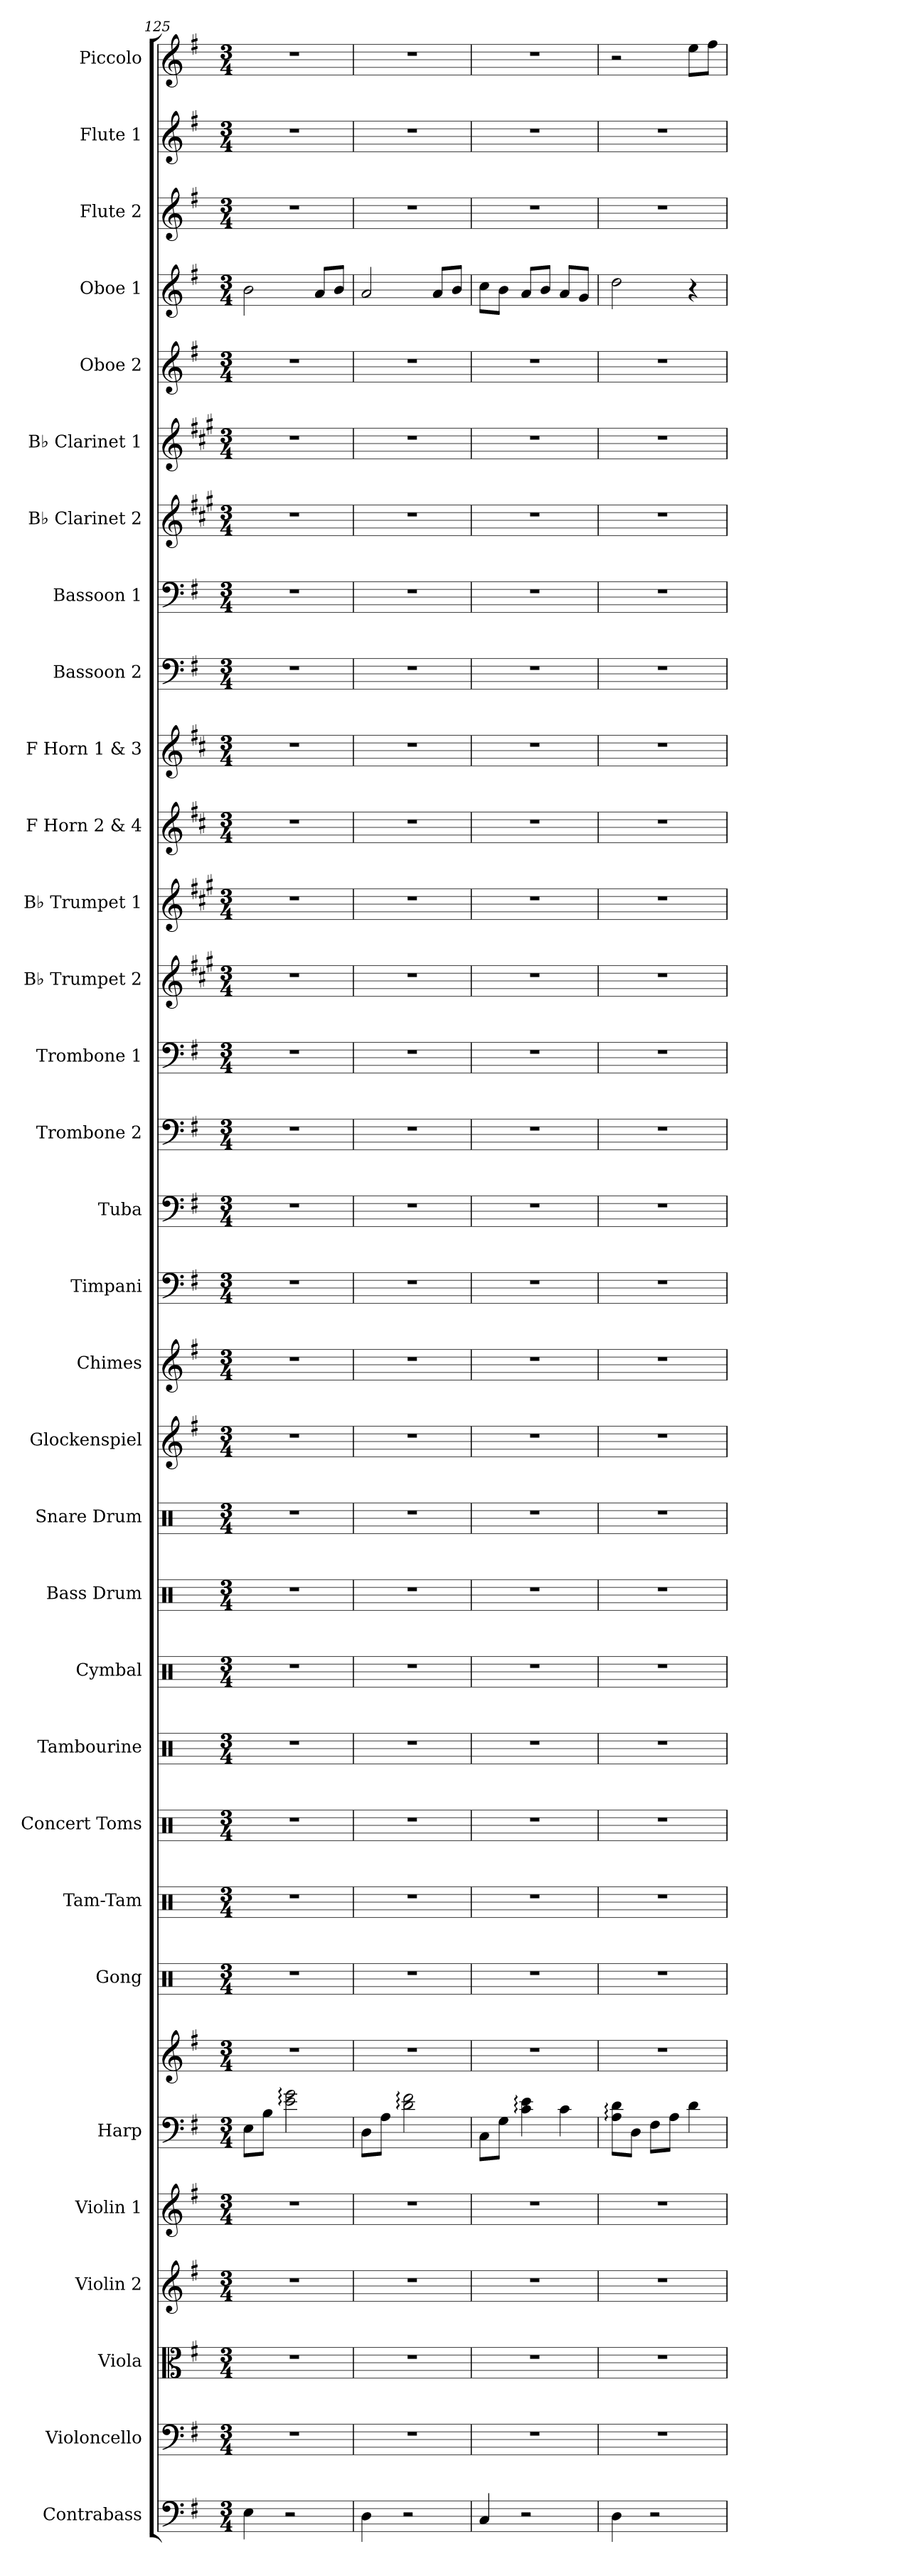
**kern	**kern	**kern	**kern	**kern	**kern	**kern	**kern	**kern	**kern	**kern	**kern	**kern	**kern	**kern	**kern	**kern	**kern	**kern	**kern	**kern	**kern	**kern	**kern	**kern	**kern	**kern	**kern	**kern	**kern	**kern	**kern	**kern	**dynam
*part32	*part31	*part30	*part29	*part28	*part27	*part27	*part26	*part25	*part24	*part23	*part22	*part21	*part20	*part19	*part18	*part17	*part16	*part15	*part14	*part13	*part12	*part11	*part10	*part9	*part8	*part7	*part6	*part5	*part4	*part3	*part2	*part1	*part1
*staff33	*staff32	*staff31	*staff30	*staff29	*staff28	*staff27	*staff26	*staff25	*staff24	*staff23	*staff22	*staff21	*staff20	*staff19	*staff18	*staff17	*staff16	*staff15	*staff14	*staff13	*staff12	*staff11	*staff10	*staff9	*staff8	*staff7	*staff6	*staff5	*staff4	*staff3	*staff2	*staff1	*staff1
*I"Contrabass	*I"Violoncello	*I"Viola	*I"Violin 2	*I"Violin 1	*I"Harp	*	*I"Gong	*I"Tam-Tam	*I"Concert Toms	*I"Tambourine	*I"Cymbal	*I"Bass Drum	*I"Snare Drum	*I"Glockenspiel	*I"Chimes	*I"Timpani	*I"Tuba	*I"Trombone 2	*I"Trombone 1	*I"B♭ Trumpet 2	*I"B♭ Trumpet 1	*I"F Horn 2 &amp; 4	*I"F Horn 1 &amp; 3	*I"Bassoon 2	*I"Bassoon 1	*I"B♭ Clarinet 2	*I"B♭ Clarinet 1	*I"Oboe 2	*I"Oboe 1	*I"Flute 2	*I"Flute 1	*I"Piccolo	*
*I'Cb.	*I'Vc.	*I'Vla.	*I'Vln. 2	*I'Vln. 1	*I'Hrp.	*	*I'Gong	*I'Tam	*I'C. Toms	*I'Tamb.	*I'Cym.	*I'B. Dr.	*I'Sn. Dr.	*I'Glock.	*I'Cme.	*I'Timp.	*I'Tba.	*I'Tbn. 2	*I'Tbn. 1	*I'B♭ Tpt. 2	*I'B♭ Tpt. 1	*I'F Hn. 2 4	*I'F Hn. 1 3	*I'Bsn. 2	*I'Bsn. 1	*I'B♭ Cl. 2	*I'B♭ Cl. 1	*I'Ob. 2	*I'Ob. 1	*I'Fl. 2	*I'Fl. 1	*I'Picc.	*
*clefF4	*clefF4	*clefC3	*clefG2	*clefG2	*clefF4	*clefG2	*clefX	*clefX	*clefX	*clefX	*clefX	*clefX	*clefX	*clefG2	*clefG2	*clefF4	*clefF4	*clefF4	*clefF4	*clefG2	*clefG2	*clefG2	*clefG2	*clefF4	*clefF4	*clefG2	*clefG2	*clefG2	*clefG2	*clefG2	*clefG2	*clefG2	*
*ITrd7c12	*	*	*	*	*	*	*	*	*	*	*	*	*	*ITrd-14c-24	*	*	*	*	*	*ITrd1c2	*ITrd1c2	*ITrd4c7	*ITrd4c7	*	*	*ITrd1c2	*ITrd1c2	*	*	*	*	*ITrd-7c-12	*
*k[f#]	*k[f#]	*k[f#]	*k[f#]	*k[f#]	*k[f#]	*k[f#]	*k[]	*k[]	*k[]	*k[]	*k[]	*k[]	*k[]	*k[f#]	*k[f#]	*k[f#]	*k[f#]	*k[f#]	*k[f#]	*k[f#]	*k[f#]	*k[f#]	*k[f#]	*k[f#]	*k[f#]	*k[f#]	*k[f#]	*k[f#]	*k[f#]	*k[f#]	*k[f#]	*k[f#]	*
*M3/4	*M3/4	*M3/4	*M3/4	*M3/4	*M3/4	*M3/4	*M3/4	*M3/4	*M3/4	*M3/4	*M3/4	*M3/4	*M3/4	*M3/4	*M3/4	*M3/4	*M3/4	*M3/4	*M3/4	*M3/4	*M3/4	*M3/4	*M3/4	*M3/4	*M3/4	*M3/4	*M3/4	*M3/4	*M3/4	*M3/4	*M3/4	*M3/4	*
=125	=125	=125	=125	=125	=125	=125	=125	=125	=125	=125	=125	=125	=125	=125	=125	=125	=125	=125	=125	=125	=125	=125	=125	=125	=125	=125	=125	=125	=125	=125	=125	=125	=125
4EE\	2.r	2.r	2.r	2.r	8E\L	2.r	2.r	2.r	2.r	2.r	2.r	2.r	2.r	2.r	2.r	2.r	2.r	2.r	2.r	2.r	2.r	2.r	2.r	2.r	2.r	2.r	2.r	2.r	2b\	2.r	2.r	2.r	.
.	.	.	.	.	8B\J	.	.	.	.	.	.	.	.	.	.	.	.	.	.	.	.	.	.	.	.	.	.	.	.	.	.	.	.
2r	.	.	.	.	2e\: 2g\:	.	.	.	.	.	.	.	.	.	.	.	.	.	.	.	.	.	.	.	.	.	.	.	.	.	.	.	.
.	.	.	.	.	.	.	.	.	.	.	.	.	.	.	.	.	.	.	.	.	.	.	.	.	.	.	.	.	8a/L	.	.	.	.
.	.	.	.	.	.	.	.	.	.	.	.	.	.	.	.	.	.	.	.	.	.	.	.	.	.	.	.	.	8b/J	.	.	.	.
=126	=126	=126	=126	=126	=126	=126	=126	=126	=126	=126	=126	=126	=126	=126	=126	=126	=126	=126	=126	=126	=126	=126	=126	=126	=126	=126	=126	=126	=126	=126	=126	=126	=126
4DD\	2.r	2.r	2.r	2.r	8D\L	2.r	2.r	2.r	2.r	2.r	2.r	2.r	2.r	2.r	2.r	2.r	2.r	2.r	2.r	2.r	2.r	2.r	2.r	2.r	2.r	2.r	2.r	2.r	2a/	2.r	2.r	2.r	.
.	.	.	.	.	8A\J	.	.	.	.	.	.	.	.	.	.	.	.	.	.	.	.	.	.	.	.	.	.	.	.	.	.	.	.
2r	.	.	.	.	2d\: 2f#\:	.	.	.	.	.	.	.	.	.	.	.	.	.	.	.	.	.	.	.	.	.	.	.	.	.	.	.	.
.	.	.	.	.	.	.	.	.	.	.	.	.	.	.	.	.	.	.	.	.	.	.	.	.	.	.	.	.	8a/L	.	.	.	.
.	.	.	.	.	.	.	.	.	.	.	.	.	.	.	.	.	.	.	.	.	.	.	.	.	.	.	.	.	8b/J	.	.	.	.
=127	=127	=127	=127	=127	=127	=127	=127	=127	=127	=127	=127	=127	=127	=127	=127	=127	=127	=127	=127	=127	=127	=127	=127	=127	=127	=127	=127	=127	=127	=127	=127	=127	=127
4CC/	2.r	2.r	2.r	2.r	8C\L	2.r	2.r	2.r	2.r	2.r	2.r	2.r	2.r	2.r	2.r	2.r	2.r	2.r	2.r	2.r	2.r	2.r	2.r	2.r	2.r	2.r	2.r	2.r	8cc\L	2.r	2.r	2.r	.
.	.	.	.	.	8G\J	.	.	.	.	.	.	.	.	.	.	.	.	.	.	.	.	.	.	.	.	.	.	.	8b\J	.	.	.	.
2r	.	.	.	.	4c\: 4e\:	.	.	.	.	.	.	.	.	.	.	.	.	.	.	.	.	.	.	.	.	.	.	.	8a/L	.	.	.	.
.	.	.	.	.	.	.	.	.	.	.	.	.	.	.	.	.	.	.	.	.	.	.	.	.	.	.	.	.	8b/J	.	.	.	.
.	.	.	.	.	4c\	.	.	.	.	.	.	.	.	.	.	.	.	.	.	.	.	.	.	.	.	.	.	.	8a/L	.	.	.	.
.	.	.	.	.	.	.	.	.	.	.	.	.	.	.	.	.	.	.	.	.	.	.	.	.	.	.	.	.	8g/J	.	.	.	.
=128	=128	=128	=128	=128	=128	=128	=128	=128	=128	=128	=128	=128	=128	=128	=128	=128	=128	=128	=128	=128	=128	=128	=128	=128	=128	=128	=128	=128	=128	=128	=128	=128	=128
4DD\	2.r	2.r	2.r	2.r	8A\: 8d\:L	2.r	2.r	2.r	2.r	2.r	2.r	2.r	2.r	2.r	2.r	2.r	2.r	2.r	2.r	2.r	2.r	2.r	2.r	2.r	2.r	2.r	2.r	2.r	2dd\	2.r	2.r	2r	.
.	.	.	.	.	8D\J	.	.	.	.	.	.	.	.	.	.	.	.	.	.	.	.	.	.	.	.	.	.	.	.	.	.	.	.
2r	.	.	.	.	8F#\L	.	.	.	.	.	.	.	.	.	.	.	.	.	.	.	.	.	.	.	.	.	.	.	.	.	.	.	.
.	.	.	.	.	8A\J	.	.	.	.	.	.	.	.	.	.	.	.	.	.	.	.	.	.	.	.	.	.	.	.	.	.	.	.
!	!	!	!	!	!	!	!	!	!	!	!	!	!	!	!	!	!	!	!	!	!	!	!	!	!	!	!	!	!	!	!	!	!LO:DY:b
!	!	!	!	!	!	!	!	!	!	!	!	!	!	!	!	!	!	!	!	!	!	!	!	!	!	!	!	!	!	!	!	!	!LO:DY:n=1:b
.	.	.	.	.	4d\	.	.	.	.	.	.	.	.	.	.	.	.	.	.	.	.	.	.	.	.	.	.	.	4r	.	.	8eee\L	mf f
.	.	.	.	.	.	.	.	.	.	.	.	.	.	.	.	.	.	.	.	.	.	.	.	.	.	.	.	.	.	.	.	8fff#\J	.
=	=	=	=	=	=	=	=	=	=	=	=	=	=	=	=	=	=	=	=	=	=	=	=	=	=	=	=	=	=	=	=	=	=
*-	*-	*-	*-	*-	*-	*-	*-	*-	*-	*-	*-	*-	*-	*-	*-	*-	*-	*-	*-	*-	*-	*-	*-	*-	*-	*-	*-	*-	*-	*-	*-	*-	*-
